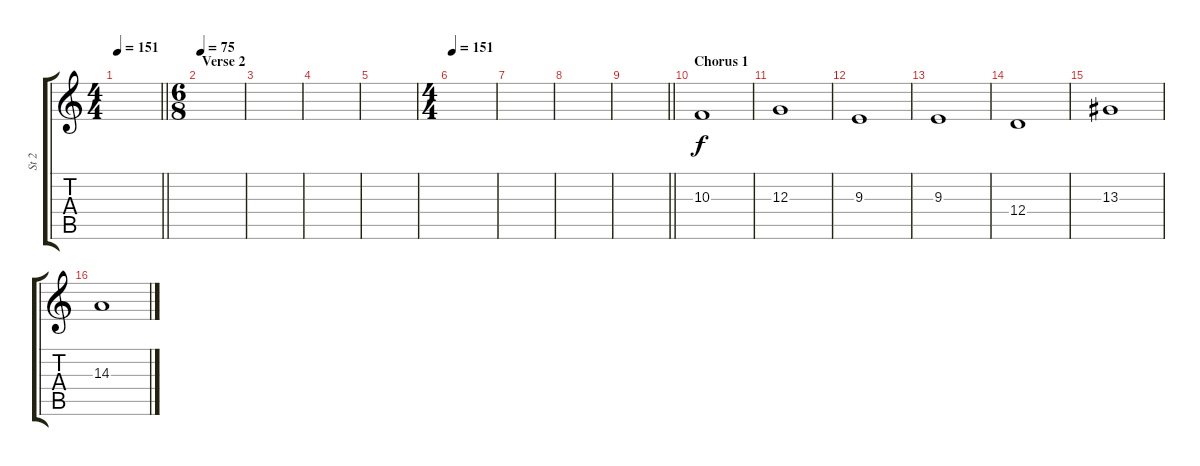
\track ("St 2" "St 2") {instrument stringensemble1}
\staff {score tabs}
\tuning (E4 B3 G3 D3 A2 E2) {hide}
\ts (4 4)
\tempo 151
\clef g2
\barLineRight lightlight
\ks c
|
\ts (6 8)
\section ("" "Verse 2")
\tempo 75
|
|
|
|
\ts (4 4)
\tempo 151
|
|
|
\barLineRight lightlight
|
\section ("" "Chorus 1")
10.3.1 |
12.3.1 |
9.3.1 |
9.3.1 |
12.4.1 |
13.3.1 |
14.3.1
